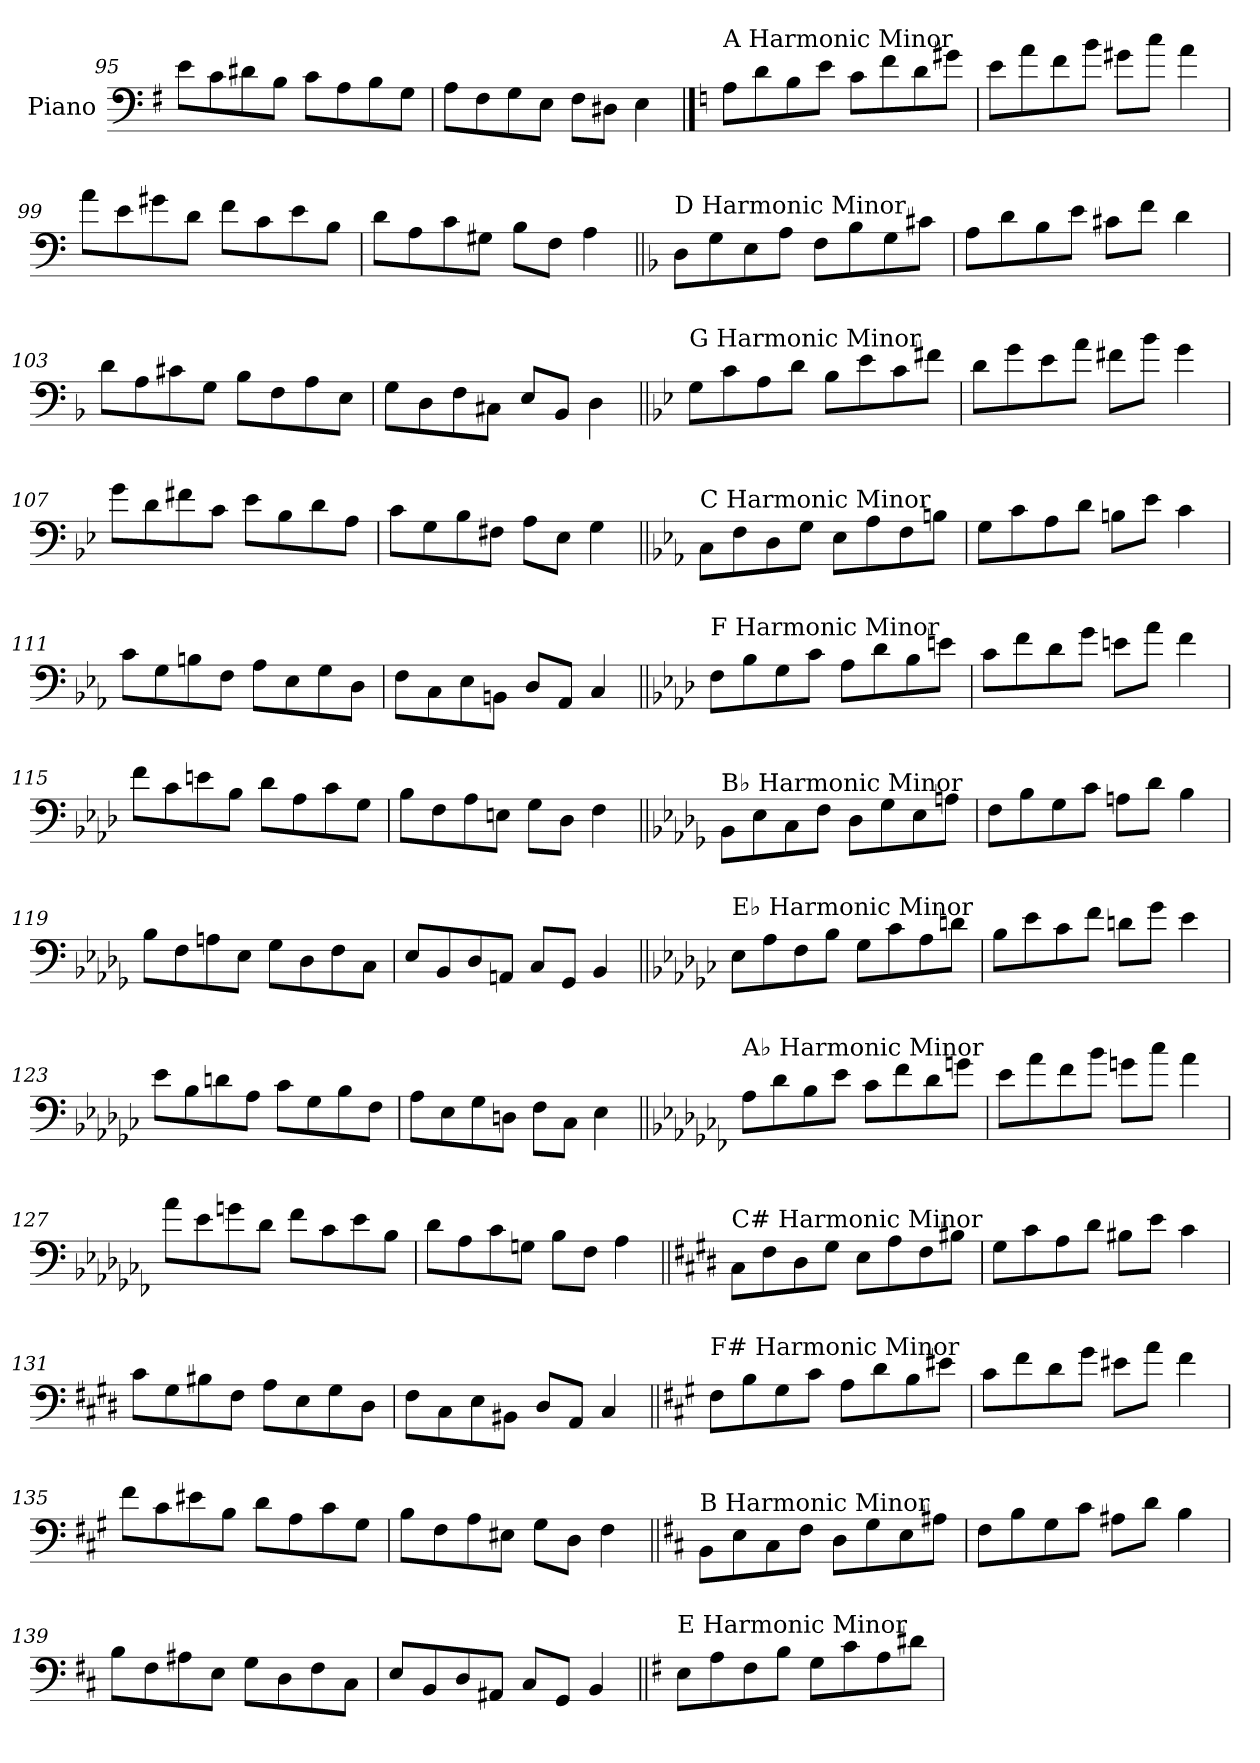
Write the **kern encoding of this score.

**kern
*part1
*staff1
*I"Piano
*I'Pno.
*clefF4
*k[f#]
=95
8e\L
8c\
8d#X\
8B\J
8c\L
8A\
8B\
8G\J
=96
8A\L
8F#\
8G\
8E\J
8F#\L
8D#X\J
4E\
!!LO:PB:g=z
==97
*k[]
!LO:TX:a:t=A Harmonic Minor
8A\L
8d\
8B\
8e\J
8c\L
8f\
8d\
8g#X\J
=98
8e\L
8a\
8f\
8b\J
8g#X\L
8cc\J
4a\
=99
8a\L
8e\
8g#X\
8d\J
8f\L
8c\
8e\
8B\J
=100
8d\L
8A\
8c\
8G#X\J
8B\L
8F\J
4A\
!!LO:LB:g=z
=101||
*k[b-]
!LO:TX:a:t=D Harmonic Minor
8D\L
8G\
8E\
8A\J
8F\L
8B-\
8G\
8c#X\J
=102
8A\L
8d\
8B-\
8e\J
8c#X\L
8f\J
4d\
=103
8d\L
8A\
8c#X\
8G\J
8B-\L
8F\
8A\
8E\J
=104
8G\L
8D\
8F\
8C#X\J
8E/L
8BB-/J
4D\
!!LO:LB:g=z
=105||
*k[b-e-]
!LO:TX:a:t=G Harmonic Minor
8G\L
8c\
8A\
8d\J
8B-\L
8e-\
8c\
8f#X\J
=106
8d\L
8g\
8e-\
8a\J
8f#X\L
8b-\J
4g\
=107
8g\L
8d\
8f#X\
8c\J
8e-\L
8B-\
8d\
8A\J
=108
8c\L
8G\
8B-\
8F#X\J
8A\L
8E-\J
4G\
!!LO:LB:g=z
=109||
*k[b-e-a-]
!LO:TX:a:t=C Harmonic Minor
8C\L
8F\
8D\
8G\J
8E-\L
8A-\
8F\
8Bn\J
=110
8G\L
8c\
8A-\
8d\J
8Bn\L
8e-\J
4c\
=111
8c\L
8G\
8Bn\
8F\J
8A-\L
8E-\
8G\
8D\J
=112
8F\L
8C\
8E-\
8BBn\J
8D/L
8AA-/J
4C/
!!LO:LB:g=z
=113||
*k[b-e-a-d-]
!LO:TX:a:t=F Harmonic Minor
8F\L
8B-\
8G\
8c\J
8A-\L
8d-\
8B-\
8en\J
=114
8c\L
8f\
8d-\
8g\J
8en\L
8a-\J
4f\
=115
8f\L
8c\
8en\
8B-\J
8d-\L
8A-\
8c\
8G\J
=116
8B-\L
8F\
8A-\
8En\J
8G\L
8D-\J
4F\
!!LO:LB:g=z
=117||
*k[b-e-a-d-g-]
!LO:TX:a:t=B♭ Harmonic Minor
8BB-\L
8E-\
8C\
8F\J
8D-\L
8G-\
8E-\
8An\J
=118
8F\L
8B-\
8G-\
8c\J
8An\L
8d-\J
4B-\
=119
8B-\L
8F\
8An\
8E-\J
8G-\L
8D-\
8F\
8C\J
=120
8E-/L
8BB-/
8D-/
8AAn/J
8C/L
8GG-/J
4BB-/
!!LO:PB:g=z
=121||
*k[b-e-a-d-g-c-]
!LO:TX:a:t=E♭ Harmonic Minor
8E-\L
8A-\
8F\
8B-\J
8G-\L
8c-\
8A-\
8dn\J
=122
8B-\L
8e-\
8c-\
8f\J
8dn\L
8g-\J
4e-\
=123
8e-\L
8B-\
8dn\
8A-\J
8c-\L
8G-\
8B-\
8F\J
=124
8A-\L
8E-\
8G-\
8Dn\J
8F\L
8C-\J
4E-\
!!LO:LB:g=z
=125||
*k[b-e-a-d-g-c-f-]
!LO:TX:a:t=A♭ Harmonic Minor
8A-\L
8d-\
8B-\
8e-\J
8c-\L
8f-\
8d-\
8gn\J
=126
8e-\L
8a-\
8f-\
8b-\J
8gn\L
8cc-\J
4a-\
=127
8a-\L
8e-\
8gn\
8d-\J
8f-\L
8c-\
8e-\
8B-\J
=128
8d-\L
8A-\
8c-\
8Gn\J
8B-\L
8F-\J
4A-\
!!LO:LB:g=z
=129||
*k[f#c#g#d#]
!LO:TX:a:t=C# Harmonic Minor
8C#\L
8F#\
8D#\
8G#\J
8E\L
8A\
8F#\
8B#X\J
=130
8G#\L
8c#\
8A\
8d#\J
8B#X\L
8e\J
4c#\
=131
8c#\L
8G#\
8B#X\
8F#\J
8A\L
8E\
8G#\
8D#\J
=132
8F#\L
8C#\
8E\
8BB#X\J
8D#/L
8AA/J
4C#/
!!LO:LB:g=z
=133||
*k[f#c#g#]
!LO:TX:a:t=F# Harmonic Minor
8F#\L
8B\
8G#\
8c#\J
8A\L
8d\
8B\
8e#X\J
=134
8c#\L
8f#\
8d\
8g#\J
8e#X\L
8a\J
4f#\
=135
8f#\L
8c#\
8e#X\
8B\J
8d\L
8A\
8c#\
8G#\J
=136
8B\L
8F#\
8A\
8E#X\J
8G#\L
8D\J
4F#\
!!LO:LB:g=z
=137||
*k[f#c#]
!LO:TX:a:t=B Harmonic Minor
8BB\L
8E\
8C#\
8F#\J
8D\L
8G\
8E\
8A#X\J
=138
8F#\L
8B\
8G\
8c#\J
8A#X\L
8d\J
4B\
=139
8B\L
8F#\
8A#X\
8E\J
8G\L
8D\
8F#\
8C#\J
=140
8E/L
8BB/
8D/
8AA#X/J
8C#/L
8GG/J
4BB/
!!LO:LB:g=z
=141||
*k[f#]
!LO:TX:a:t=E Harmonic Minor
8E\L
8A\
8F#\
8B\J
8G\L
8c\
8A\
8d#X\J
=
*-
